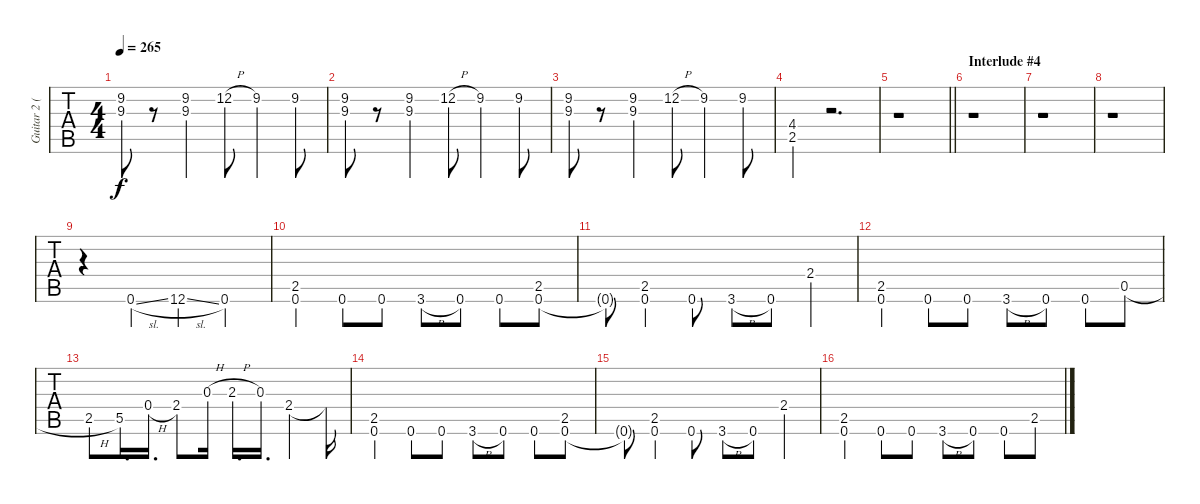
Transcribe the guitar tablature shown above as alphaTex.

\track ("Guitar 2 (Overdriven)" "Guitar 2 (") {instrument overdrivenguitar}
\staff {tabs}
\tuning (Eb4 Bb3 Gb3 Db3 Ab2 Eb2) {hide}
\ts (4 4)
\tempo 265
\clef g2
\ks c
(9.2 9.3).8{dy f volume 5} r.8 (9.2 9.3).4 12.2{h}.8 9.2.4 9.2.8 |
(9.2 9.3).8 r.8 (9.2 9.3).4 12.2{h}.8 9.2.4 9.2.8 |
(9.2 9.3).8 r.8 (9.2 9.3).4 12.2{h}.8 9.2.4 9.2.8 |
(4.4 2.5).4{volume 10} r.2{d} |
\barLineRight lightlight
r.1 |
\section ("" "Interlude #4")
r.1 |
r.1 |
r.1 |
r.4 0.6{sl}.4 12.6{sl}.4 0.6.4 |
(2.5 0.6).4 0.6.8 0.6.8 3.6{h}.8 0.6.8 0.6.8 (2.5 0.6{st}).8 |
0.6{t}.8 (2.5 0.6).4 0.6.8 3.6{h}.8 0.6.8 2.4.4 |
(2.5 0.6).4 0.6.8 0.6.8 3.6{h}.8 0.6.8 0.6.8 0.5{h st}.8 |
2.5{h}.8 5.5.16{d} 0.4{h}.16{d} 2.4.8 0.3{h}.16 2.3{h}.16{d} 0.3.16{d} 2.4.4 2.4{t}.16 |
(2.5 0.6).4 0.6.8 0.6.8 3.6{h}.8 0.6.8 0.6.8 (2.5 0.6{st}).8 |
0.6{t}.8 (2.5 0.6).4 0.6.8 3.6{h}.8 0.6.8 2.4.4 |
(2.5 0.6).4 0.6.8 0.6.8 3.6{h}.8 0.6.8 0.6.8 2.5{st}.8
